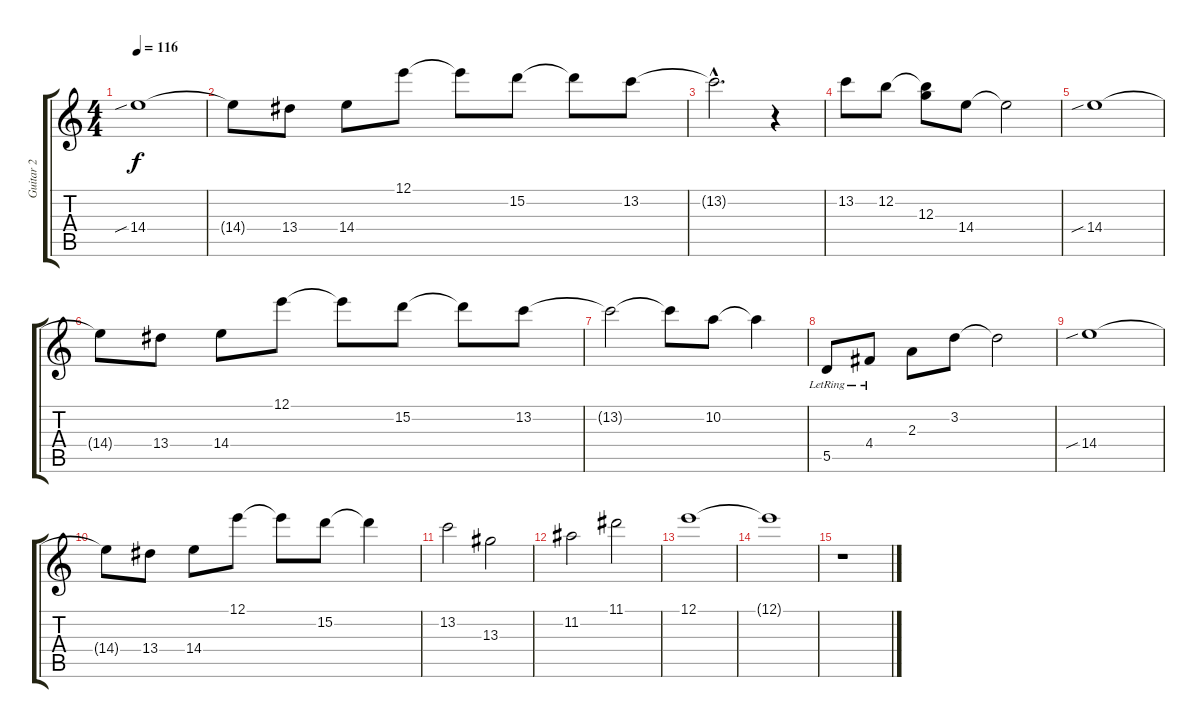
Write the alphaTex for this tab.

\track ("Guitar 2" "Guitar 2") {instrument distortionguitar}
\staff {score tabs}
\tuning (E4 B3 G3 D3 A2 E2) {hide}
\ts (4 4)
\tempo 116
\clef g2
\ks c
14.4{sib}.1{dy f} |
14.4{t}.8 13.4.8 14.4.8 12.1.8 12.1{t}.8 15.2.8 15.2{t}.8 13.2.8 |
13.2{hac t}.2{d} r.4 |
13.2.8 12.2.8 (12.2{t} 12.3).8 14.4.8 14.4{t}.2 |
14.4{sib}.1 |
14.4{t}.8 13.4.8 14.4.8 12.1.8 12.1{t}.8 15.2.8 15.2{t}.8 13.2.8 |
13.2{t}.2 13.2{t}.8 10.2.8 10.2{t}.4 |
5.5{lr}.8 4.4{lr}.8 2.3.8 3.2.8 3.2{t}.2 |
14.4{sib}.1 |
14.4{t}.8 13.4.8 14.4.8 12.1.8 12.1{t}.8 15.2.8 15.2{t}.4 |
13.2.2 13.3.2 |
11.2.2 11.1.2 |
12.1.1{volume 0} |
12.1{t}.1 |
r.1
